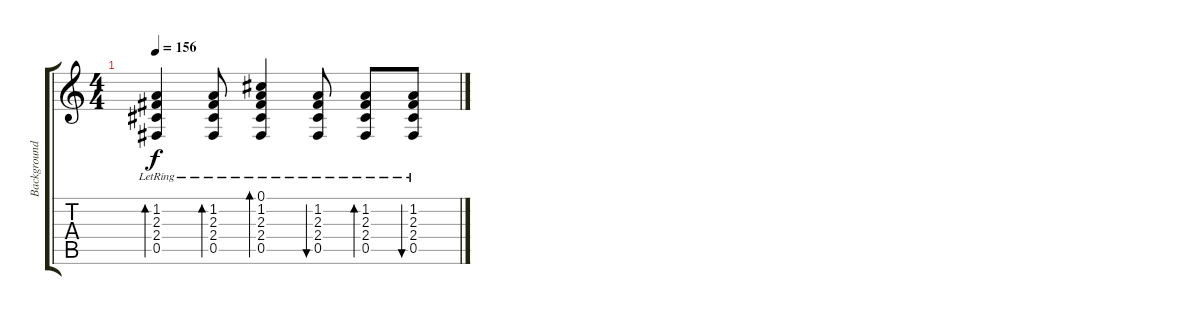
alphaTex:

\track ("Background Guitar" "Background") {instrument acousticguitarsteel}
\staff {score tabs}
\tuning (Db4 Ab3 E3 B2 Gb2 Db2) {hide}
\ts (4 4)
\tempo 156
\clef g2
\ks c
(1.2{lr} 2.3{lr} 2.4{lr} 0.5{lr}).4{bd 120 dy f} (1.2{lr} 2.3{lr} 2.4{lr} 0.5{lr}).8{bd 120} (0.1{lr} 1.2{lr} 2.3{lr} 2.4{lr} 0.5{lr}).4{bd 120} (1.2{lr} 2.3{lr} 2.4{lr} 0.5{lr}).8{bu 120} (1.2{lr} 2.3{lr} 2.4{lr} 0.5{lr}).8{bd 120} (1.2{lr} 2.3{lr} 2.4{lr} 0.5{lr}).8{bu 120}
